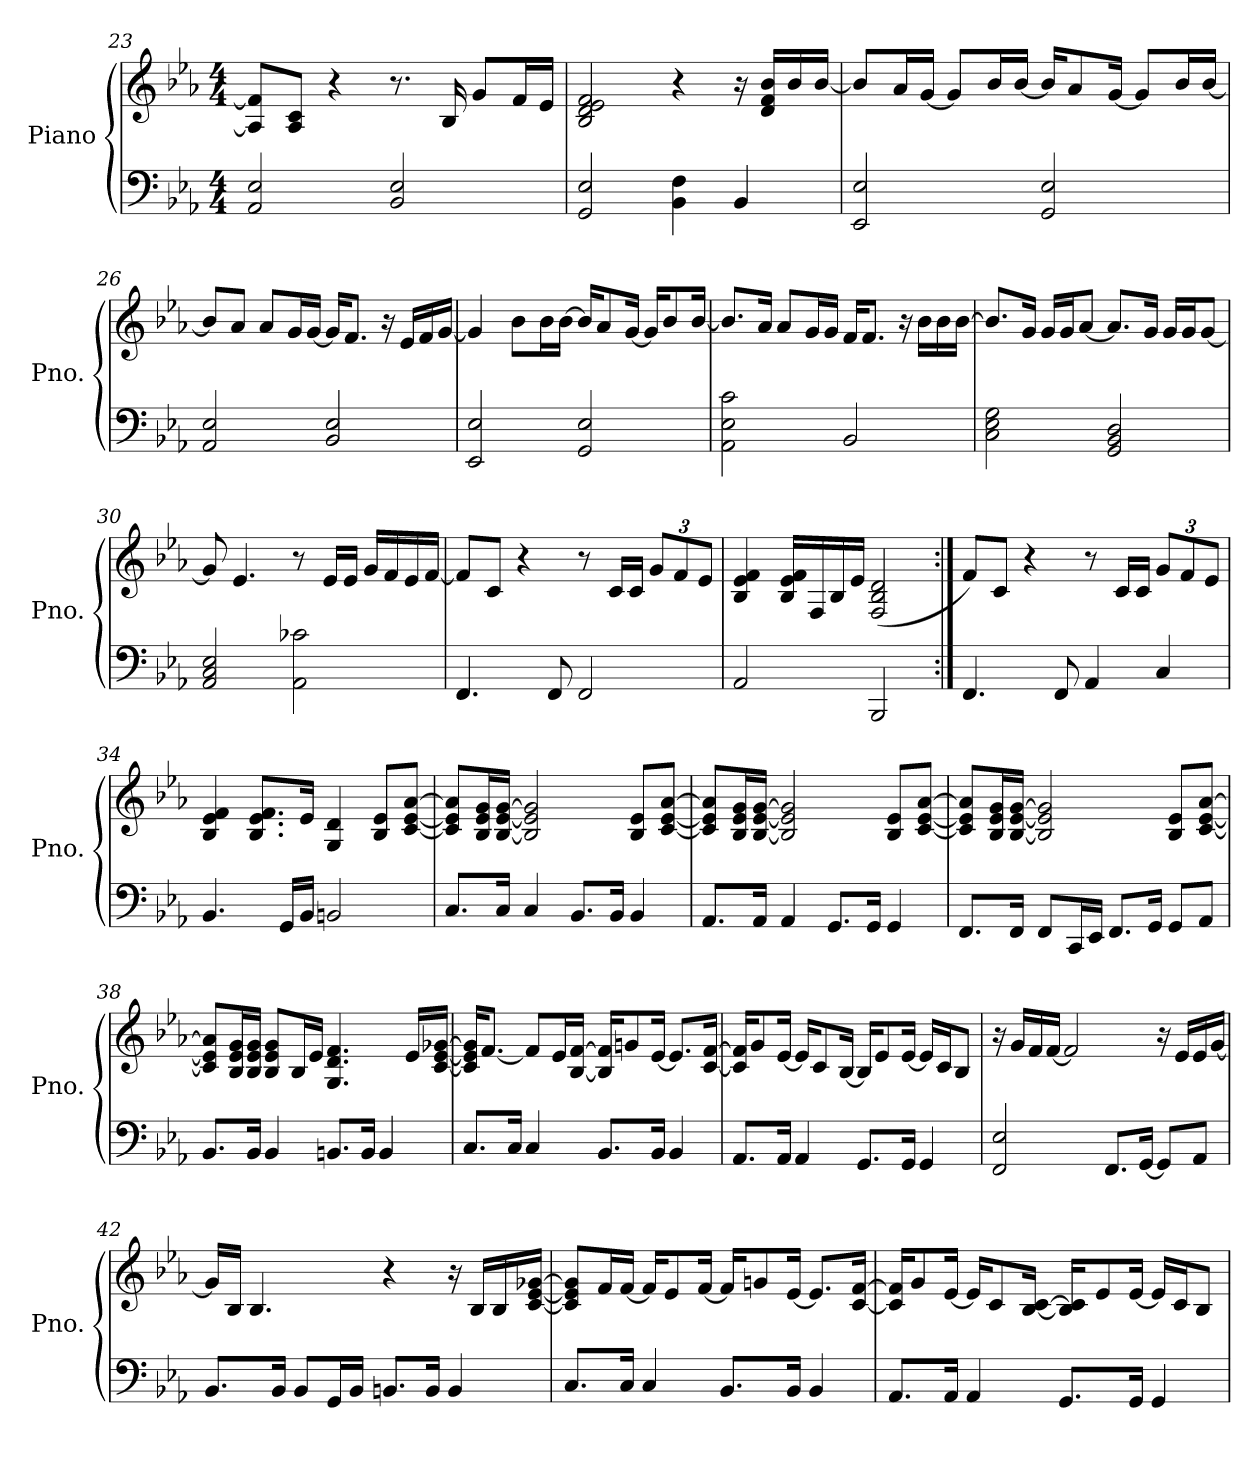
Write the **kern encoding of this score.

**kern	**kern
*part1	*part1
*staff2	*staff1
*I"Piano	*
*I'Pno.	*
*clefF4	*clefG2
*k[b-e-a-]	*k[b-e-a-]
*M4/4	*M4/4
=23	=23
2AA-/ 2E-/	8A-/] 8f/]L
.	8A-/ 8c/J
.	4r
2BB-/ 2E-/	8.r
.	16B-/
.	8g/L
.	16f/L
.	16e-/JJ
=24	=24
2GG/ 2E-/	2B-/ 2d/ 2e-/ 2f/
4BB-\ 4F\	4r
4BB-/	16r
.	16d/ 16f/ 16b-/LL
.	16b-/
.	[16b-/JJ
!!LO:PB:g=z
=25	=25
2EE-/ 2E-/	8b-/L]
.	16a-/L
.	[16g/JJ
.	8g/L]
.	16b-/L
.	[16b-/JJ
2GG/ 2E-/	16b-/KL]
.	8a-/
.	[16g/Jk
.	8g/L]
.	16b-/L
.	[16b-/JJ
=26	=26
2AA-/ 2E-/	8b-/L]
.	8a-/J
.	8a-/L
.	16g/L
.	[16g/JJ
2BB-/ 2E-/	16g/KL]
.	8.f/J
.	16r
.	16e-/LL
.	16f/
.	[16g/JJ
=27	=27
2EE-/ 2E-/	4g/]
.	8b-\L
.	16b-\L
.	[16b-\JJ
2GG/ 2E-/	16b-/KL]
.	8a-/
.	[16g/Jk
.	16g/KL]
.	8b-/
.	[16b-/Jk
!!LO:LB:g=z
=28	=28
2AA-\ 2E-\ 2c\	8.b-/L]
.	16a-/Jk
.	8a-/L
.	16g/L
.	16g/JJ
2BB-/	16f/KL
.	8.f/J
.	16r
.	16b-\LL
.	16b-\
.	[16b-\JJ
=29	=29
2C\ 2E-\ 2G\	8.b-/L]
.	16g/Jk
.	16g/LL
.	16g/J
.	[8a-/J
2GG/ 2BB-/ 2D/	8.a-/L]
.	16g/Jk
.	16g/LL
.	16g/J
.	[8g/J
=30	=30
2AA-/ 2C/ 2E-/	8g/]
.	4.e-/
2AA-\ 2c-X\	8r
.	16e-/LL
.	16e-/JJ
.	16g/LL
.	16f/
.	16e-/
.	[16f/JJ
=31	=31
4.FF/	8f/L]
.	8c/J
.	4r
8FF/	.
2FF/	8r
.	16c/LL
.	16c/JJ
*	*Xbrackettup
.	12g/L
.	12f/
.	12e-/J
!!LO:LB:g=z
=32	=32
2AA-/	4B-/ 4e-/ 4f/
.	16B-/ 16e-/ 16f/LL
.	16F/
.	16B-/
.	16e-/JJ
2BBB-/	(2F/ 2B-/ 2d/
=33:|!	=33:|!
4.FF/	8f/L)
.	8c/J
.	4r
8FF/	.
4AA-/	8r
.	16c/LL
.	16c/JJ
4C/	12g/L
.	12f/
.	12e-/J
=34	=34
4.BB-/	4B-/ 4e-/ 4f/
.	8.B-/ 8.e-/ 8.f/L
16GG/LL	.
16BB-/JJ	16e-/Jk
2BBn/	4G/ 4d/
.	8B-/ 8e-/L
.	[8c/ [8e-/ [8a-/J
=35	=35
8.C/L	8c/] 8e-/] 8a-/]L
.	16B-/ 16e-/ 16g/L
16C/Jk	[16B-/ [16e-/ [16g/JJ
4C/	2B-/] 2e-/] 2g/]
8.BB-/L	.
16BB-/Jk	.
4BB-/	8B-/ 8e-/L
.	[8c/ [8e-/ [8a-/J
!!LO:LB:g=z
=36	=36
8.AA-/L	8c/] 8e-/] 8a-/]L
.	16B-/ 16e-/ 16g/L
16AA-/Jk	[16B-/ [16e-/ [16g/JJ
4AA-/	2B-/] 2e-/] 2g/]
8.GG/L	.
16GG/Jk	.
4GG/	8B-/ 8e-/L
.	[8c/ [8e-/ [8a-/J
=37	=37
8.FF/L	8c/] 8e-/] 8a-/]L
.	16B-/ 16e-/ 16g/L
16FF/Jk	[16B-/ [16e-/ [16g/JJ
8FF/L	2B-/] 2e-/] 2g/]
16CC/L	.
16EE-/JJ	.
8.FF/L	.
16GG/Jk	.
8GG/L	8B-/ 8e-/L
8AA-/J	[8c/ [8e-/ [8a-/J
=38	=38
8.BB-/L	8c/] 8e-/] 8a-/]L
.	16B-/ 16e-/ 16g/L
16BB-/Jk	16B-/ 16e-/ 16g/JJ
4BB-/	8B-/ 8e-/ 8g/L
.	16B-/L
.	16e-/JJ
8.BBn/L	4.G/ 4.d/ 4.f/
16BB/Jk	.
4BB/	.
.	16e-/LL
.	[16c/ [16e-/ [16g-X/JJ
!!LO:LB:g=z
=39	=39
8.C/L	16c/] 16e-/] 16g-/]KL
.	[8.f/J
16C/Jk	.
4C/	8f/L]
.	16e-/L
.	[16B-/ [16f/JJ
8.BB-/L	16B-/] 16f/]KL
.	8gn/
16BB-/Jk	[16e-/Jk
4BB-/	8.e-/L]
.	[16c/ [16f/Jk
=40	=40
8.AA-/L	16c/] 16f/]KL
.	8g/
16AA-/Jk	[16e-/Jk
4AA-/	16e-/KL]
.	8c/
.	[16B-/Jk
8.GG/L	16B-/KL]
.	8e-/
16GG/Jk	[16e-/Jk
4GG/	16e-/LL]
.	16c/J
.	8B-/J
=41	=41
2FF/ 2E-/	16r
.	16g/LL
.	16f/
.	[16f/JJ
.	2f/]
8.FF/L	.
[16GG/Jk	.
8GG/L]	16r
.	16e-/LL
8AA-/J	16e-/
.	[16g/JJ
!!LO:LB:g=z
=42	=42
8.BB-/L	16g/LL]
.	16B-/JJ
.	4.B-/
16BB-/Jk	.
8BB-/L	.
16GG/L	.
16BB-/JJ	.
8.BBn/L	4r
16BB/Jk	.
4BB/	16r
.	16B-/LL
.	16B-/
.	[16c/ [16e-/ [16g-X/JJ
=43	=43
8.C/L	8c/] 8e-/] 8g-/]L
.	16f/L
16C/Jk	[16f/JJ
4C/	16f/KL]
.	8e-/
.	[16f/Jk
8.BB-/L	16f/KL]
.	8gn/
16BB-/Jk	[16e-/Jk
4BB-/	8.e-/L]
.	[16c/ [16f/Jk
=44	=44
8.AA-/L	16c/] 16f/]KL
.	8g/
16AA-/Jk	[16e-/Jk
4AA-/	16e-/KL]
.	8c/
.	[16B-/ [16c/Jk
8.GG/L	16B-/] 16c/]KL
.	8e-/
16GG/Jk	[16e-/Jk
4GG/	16e-/LL]
.	16c/J
.	8B-/J
=	=
*-	*-
